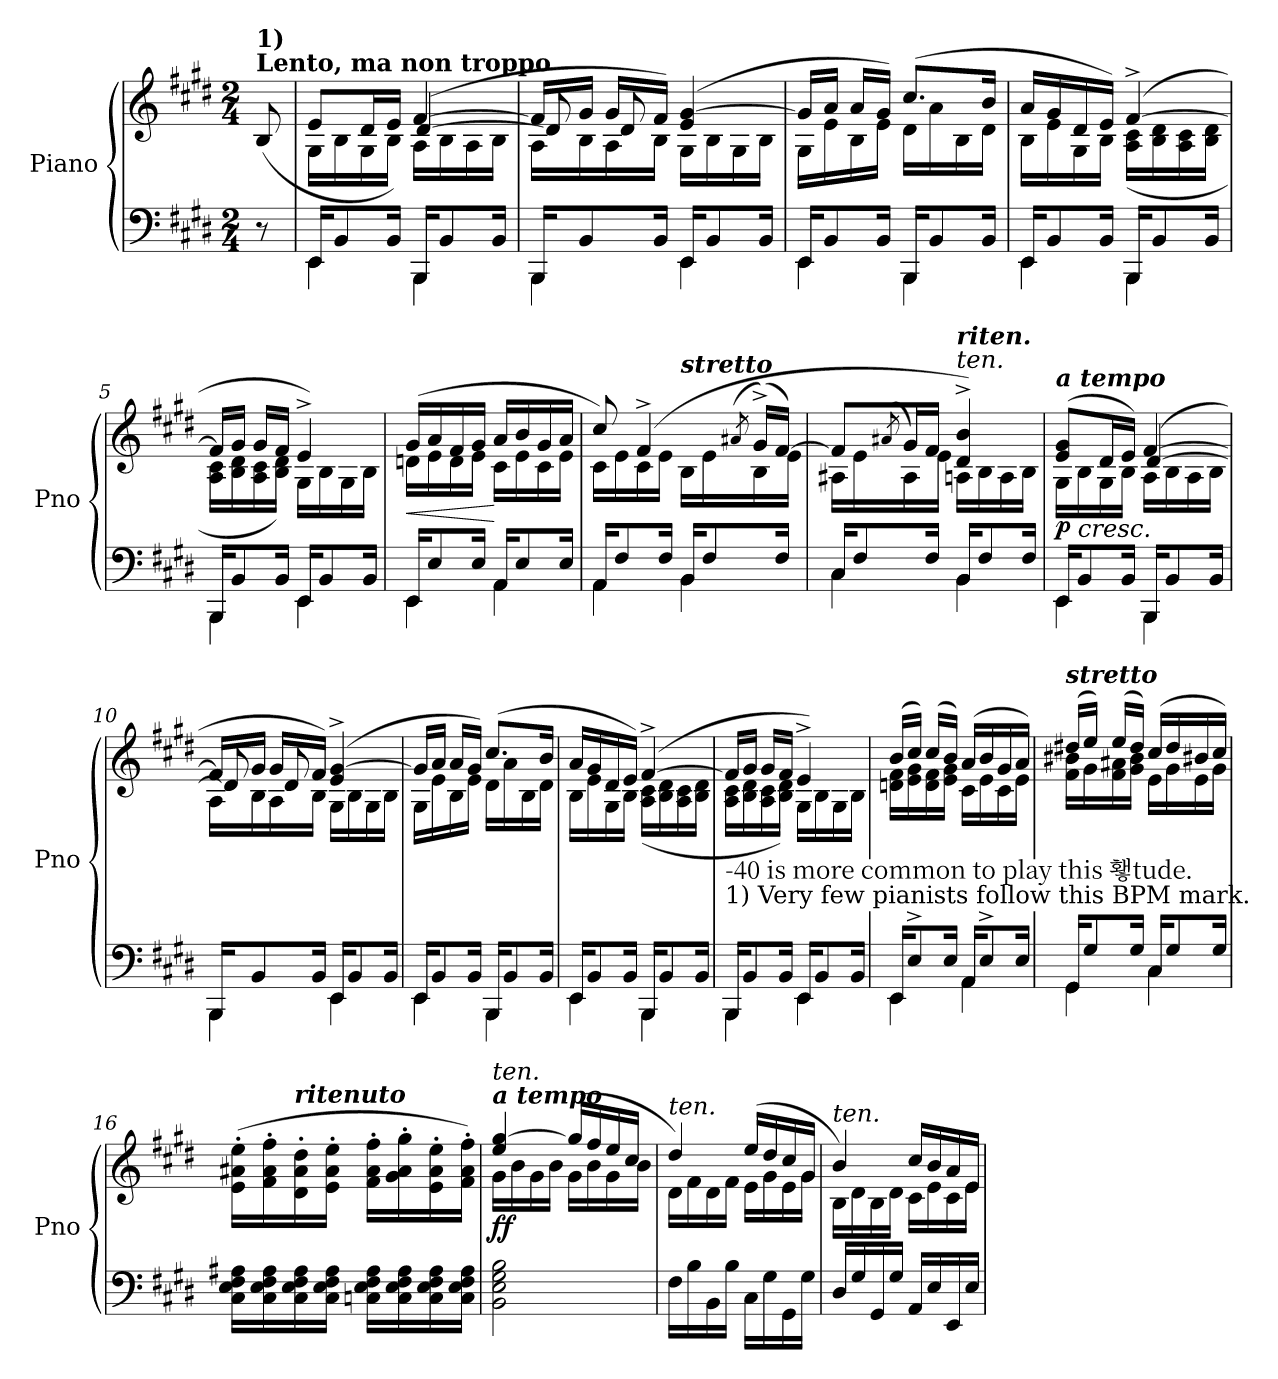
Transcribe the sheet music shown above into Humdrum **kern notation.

**kern	**kern	**dynam
*part1	*part1	*part1
*staff2	*staff1	*staff1/2
*I"Piano	*	*
*I'Pno	*	*
*clefF4	*clefG2	*
*k[f#c#g#d#]	*k[f#c#g#d#]	*
*M2/4	*M2/4	*
*MM100	*MM100	*
=	=	=
!	!LO:TX:a:B:t=Lento, ma non troppo	!
!	!LO:TX:a:B:t=1)	!
!	!	!LO:DY:b
!	!	!LO:DY:n=1:a
8r	(8B/	p other-dynamics
=1	=1	=1
*^	*^	*
*	*	*	*^	*
16EE/KL	4EE\	8e/L	16G#\LL	4ryy	.
8BB/	.	.	16B\	.	.
.	.	16d#/L	16G#\	.	.
16BB/Jk	.	16e/JJ)	16B\JJ	.	.
16BBB/KL	4BBB\	([4f#/	16A\LL	[4d#/	.
8BB/	.	.	16B\	.	.
.	.	.	16A\	.	.
16BB/Jk	.	.	16B\JJ	.	.
=2	=2	=2	=2	=2	=2
16BBB/KL	4BBB\	16f#/LL]	16A\LL	8d#/]	.
8BB/	.	16g#/JJ	16B\	.	.
.	.	16g#/LL	16A\	8d#/	.
16BB/Jk	.	16f#/JJ)	16B\JJ	.	.
16EE/KL	4EE\	(4e/ [4g#/	16G#\LL	4ryy	.
8BB/	.	.	16B\	.	.
.	.	.	16G#\	.	.
16BB/Jk	.	.	16B\JJ	.	.
*	*	*	*v	*v	*
=3	=3	=3	=3	=3
16EE/KL	4EE\	16g#/LL]	16G#\LL	.
8BB/	.	16a/JJ	16e\	.
.	.	16a/LL	16B\	.
16BB/Jk	.	16g#/JJ)	16e\JJ	.
16BBB/KL	4BBB\	(8.cc#/L	16d#\LL	.
8BB/	.	.	16a\	.
.	.	.	16B\	.
16BB/Jk	.	16b/Jk	16d#\JJ	.
!!LO:LB:g=z	!!
=4	=4	=4	=4	=4
16EE/KL	4EE\	16a/LL	16B\LL	.
8BB/	.	16g#/	16e\	.
.	.	16d#/	16G#\	.
16BB/Jk	.	16e/JJ)	16B\JJ	.
16BBB/KL	4BBB\	(>[4f#^/	(16A\ 16c#\LL	.
8BB/	.	.	16B\ 16d#\	.
.	.	.	16A\ 16c#\	.
16BB/Jk	.	.	16B\ 16d#\JJ	.
=5	=5	=5	=5	=5
16BBB/KL	4BBB\	16f#/LL]	16A\ 16c#\LL	.
8BB/	.	16g#/JJ	16B\ 16d#\	.
.	.	16g#/LL	16A\ 16c#\	.
16BB/Jk	.	16f#/JJ	16B\ 16d#\JJ)	.
16EE/KL	4EE\	4e^/)	16G#\LL	.
8BB/	.	.	16B\	.
.	.	.	16G#\	.
16BB/Jk	.	.	16B\JJ	.
=6	=6	=6	=6	=6
!	!	!	!	!LO:HP:b
16EE/KL	4EE\	(16g#/LL	16dn\LL	<
8E/	.	16a/	16e\	.
.	.	16f#/	16d\	.
16E/Jk	.	16g#/JJ	16e\JJ	.
!	!	!	!	!LO:DY:n=1:b
16AA/KL	4AA\	16a/LL	16c#\LL	[ other-dynamics
8E/	.	16b/	16e\	.
.	.	16g#/	16c#\	.
16E/Jk	.	16a/JJ	16e\JJ	.
=7	=7	=7	=7	=7
16AA/KL	4AA\	8cc#/)	16c#\LL	.
8F#/	.	.	16e\	.
.	.	(4f#^/	16c#\	.
16F#/Jk	.	.	16e\JJ	.
!	!	!	!LO:TX:a:Bi:t=stretto	!
16BB/KL	4BB\	.	16B\LL	.
8F#/	.	.	16e\	.
.	.	(>8qa#X/	.	.
.	.	(>16g#^/LL)	16B\	.
16F#/Jk	.	[16f#/JJ)	16e\JJ	.
!!LO:LB:g=z	!!
=8	=8	=8	=8	=8
16C#/KL	4C#\	8f#/L]	16A#X\LL	.
8F#/	.	.	16e\	.
.	.	(>8qa#X/	.	.
.	.	16g#/L)	16A#\	.
16F#/Jk	.	16f#/JJ	16e\JJ	.
!	!	!LO:TX:a:i:t=ten.	!	!
!	!	!LO:TX:a:Bi:t=riten.	!	!
16BB/KL	4BB\	4d#/^ 4b/^)	16An\LL	.
8F#/	.	.	16B\	.
.	.	.	16A\	.
16F#/Jk	.	.	16B\JJ	.
=9	=9	=9	=9	=9
*	*	*	*^	*
!	!	!LO:TX:a:Bi:t=a tempo	!	!	!
!	!	!	!	!	!LO:DY:b
16EE/KL	4EE\	(8e/ 8g#/L	16G#\LL	4ryy	p
!	!	!	!	!	!LO:HP:b
8BB/	.	.	16B\	.	<
.	.	16d#/L	16G#\	.	.
16BB/Jk	.	16e/JJ)	16B\JJ	.	.
16BBB/KL	4BBB\	([4f#/	16A\LL	[4d#/	.
8BB/	.	.	16B\	.	.
.	.	.	16A\	.	.
16BB/Jk	.	.	16B\JJ	.	.
=10	=10	=10	=10	=10	=10
16BBB/KL	4BBB\	16f#/LL]	16A\LL	8d#/]	.
8BB/	.	16g#/JJ	16B\	.	.
.	.	16g#/LL	16A\	8d#/	.
16BB/Jk	.	16f#/JJ)	16B\JJ	.	.
16EE/KL	4EE\	(4e/^ [4g#/^	16G#\LL	4ryy	.
8BB/	.	.	16B\	.	.
.	.	.	16G#\	.	.
16BB/Jk	.	.	16B\JJ	.	.
*	*	*	*v	*v	*
!!LO:LB:g=z
=11	=11	=11	=11	=11
16EE/KL	4EE\	16g#/LL]	16G#\LL	.
8BB/	.	16a/JJ	16e\	.
.	.	16a/LL	16B\	.
16BB/Jk	.	16g#/JJ)	16e\JJ	.
16BBB/KL	4BBB\	(8.cc#/L	16d#\LL	.
8BB/	.	.	16a\	.
.	.	.	16B\	.
16BB/Jk	.	16b/Jk	16d#\JJ	.
=12	=12	=12	=12	=12
16EE/KL	4EE\	16a/LL	16B\LL	.
8BB/	.	16g#/	16e\	.
.	.	16d#/	16G#\	.
16BB/Jk	.	16e/JJ)	16B\JJ	.
16BBB/KL	4BBB\	(>[4f#^/	(16A\ 16c#\LL	.
8BB/	.	.	16B\ 16d#\	.
.	.	.	16A\ 16c#\	.
16BB/Jk	.	.	16B\ 16d#\JJ	.
=13	=13	=13	=13	=13
*	*	*MM30	*	*
!LO:TX:a:t=1) Very few pianists follow this BPM mark.	!	!	!	!
!LO:TX:a:t=-40 is more common to play this 횋tude.	!	!	!	!
16BBB/KL	4BBB\	16f#/LL]	16A\ 16c#\LL	.
8BB/	.	16g#/JJ	16B\ 16d#\	.
.	.	16g#/LL	16A\ 16c#\	.
16BB/Jk	.	16f#/JJ	16B\ 16d#\JJ)	.
16EE/KL	4EE\	4e^/)	16G#\LL	.
8BB/	.	.	16B\	.
.	.	.	16G#\	.
16BB/Jk	.	.	16B\JJ	.
=14	=14	=14	=14	=14
!	!	!	!	!LO:DY:b
16EE/KL	4EE\	(16b/LL	16dn\ 16f#\LL	other-dynamics
8E^/	.	16cc#/JJ)	16e\ 16g#\	.
.	.	(16cc#/LL	16d\ 16f#\	.
16E/Jk	.	16b/JJ)	16e\ 16g#\JJ	.
16AA/KL	4AA\	(16a/LL	16c#\LL	.
8E^/	.	16b/	16e\	.
.	.	16g#/	16c#\	.
16E/Jk	.	16a/JJ)	16e\JJ	.
!!LO:LB:g=z	!!
=15	=15	=15	=15	=15
!	!	!LO:TX:a:Bi:t=stretto	!	!
16GG#/KL	4GG#\	(16dd#X/LL	16f#\ 16b#X\LL	.
8G#/	.	16ee/JJ)	16g#\	.
.	.	(16ee/LL	16f#\ 16a#X\	.
16G#/Jk	.	16dd#/JJ)	16g#\ 16b#\JJ	.
!	!	!	!	!LO:DY:b
16C#/KL	4C#\	(16cc#/LL	16e\LL	other-dynamics
8G#/	.	16dd#/	16g#\	.
.	.	16b#X/	16e\	.
16G#/Jk	.	16cc#/JJ)	16g#\JJ	.
*v	*v	*	*	*
=16	=16	=16	=16
!	!	!	!LO:DY:a
*	*v	*v	*
16C#\ 16E\ 16F#\ 16A#X\LL	(16e\' 16a#X\' 16ee\'LL	other-dynamics
16C#\ 16E\ 16F#\ 16A#\	16f#\' 16a#\' 16ff#\'	.
!	!LO:TX:a:Bi:t=ritenuto	!
16C#\ 16E\ 16F#\ 16A#\	16d#\' 16a#\' 16dd#\'	.
16C#\ 16E\ 16F#\ 16A#\JJ	16e\' 16a#\' 16ee\'JJ	.
16Cn\ 16E\ 16F#\ 16A#\LL	16f#\' 16a#\' 16ff#\'LL	.
16C\ 16E\ 16F#\ 16A#\	16g#\' 16a#\' 16gg#\'	.
16C\ 16E\ 16F#\ 16A#\	16e\' 16a#\' 16ee\'	.
16C\ 16E\ 16F#\ 16A#\JJ	16f#\' 16a#\' 16ff#\'JJ)	.
=17	=17	=17
*	*^	*
!	!LO:TX:a:Bi:t=a tempo	!	!
!	!LO:TX:a:i:t=ten.	!	!
!	!	!	!LO:DY:b
2BB\ 2E\ 2G#\ 2B\	4ee/ [4gg#/	16g#\LL	ff
.	.	16b\	.
.	.	16g#\	.
.	.	16b\JJ	.
.	(16gg#/LL]	16g#\LL	.
.	16ff#/	16b\	.
.	16ee/	16g#\	.
.	16cc#/JJ	16b\JJ	[
=18	=18	=18	=18
!	!LO:TX:a:i:t=ten.	!	!
!	!	!	!LO:DY:b
16F#\LL	4dd#/)	16d#\LL	other-dynamics
16B\	.	16f#\	.
16BB\	.	16d#\	.
16B\JJ	.	16f#\JJ	.
16C#\LL	(16ee/LL	16e\LL	.
16G#\	16dd#/	16g#\	.
16GG#\	16cc#/	16e\	.
16G#\JJ	16g#/JJ	16g#\JJ	.
!!LO:PB:g=z	!!
=19	=19	=19	=19
!	!LO:TX:a:i:t=ten.	!	!
16D#/LL	4b/)	16B\LL	.
16G#/	.	16d#\	.
16GG#/	.	16B\	.
16G#/JJ	.	16d#\JJ	.
!	!	!	!LO:DY:b
16AA/LL	16cc#/LL	16c#\LL	other-dynamics
16E/	16b/	16e\	.
16EE/	16a/	16c#\	.
16E/JJ	16e/JJ	16e\JJ	.
*	*v	*v	*
=	=	=
*-	*-	*-
